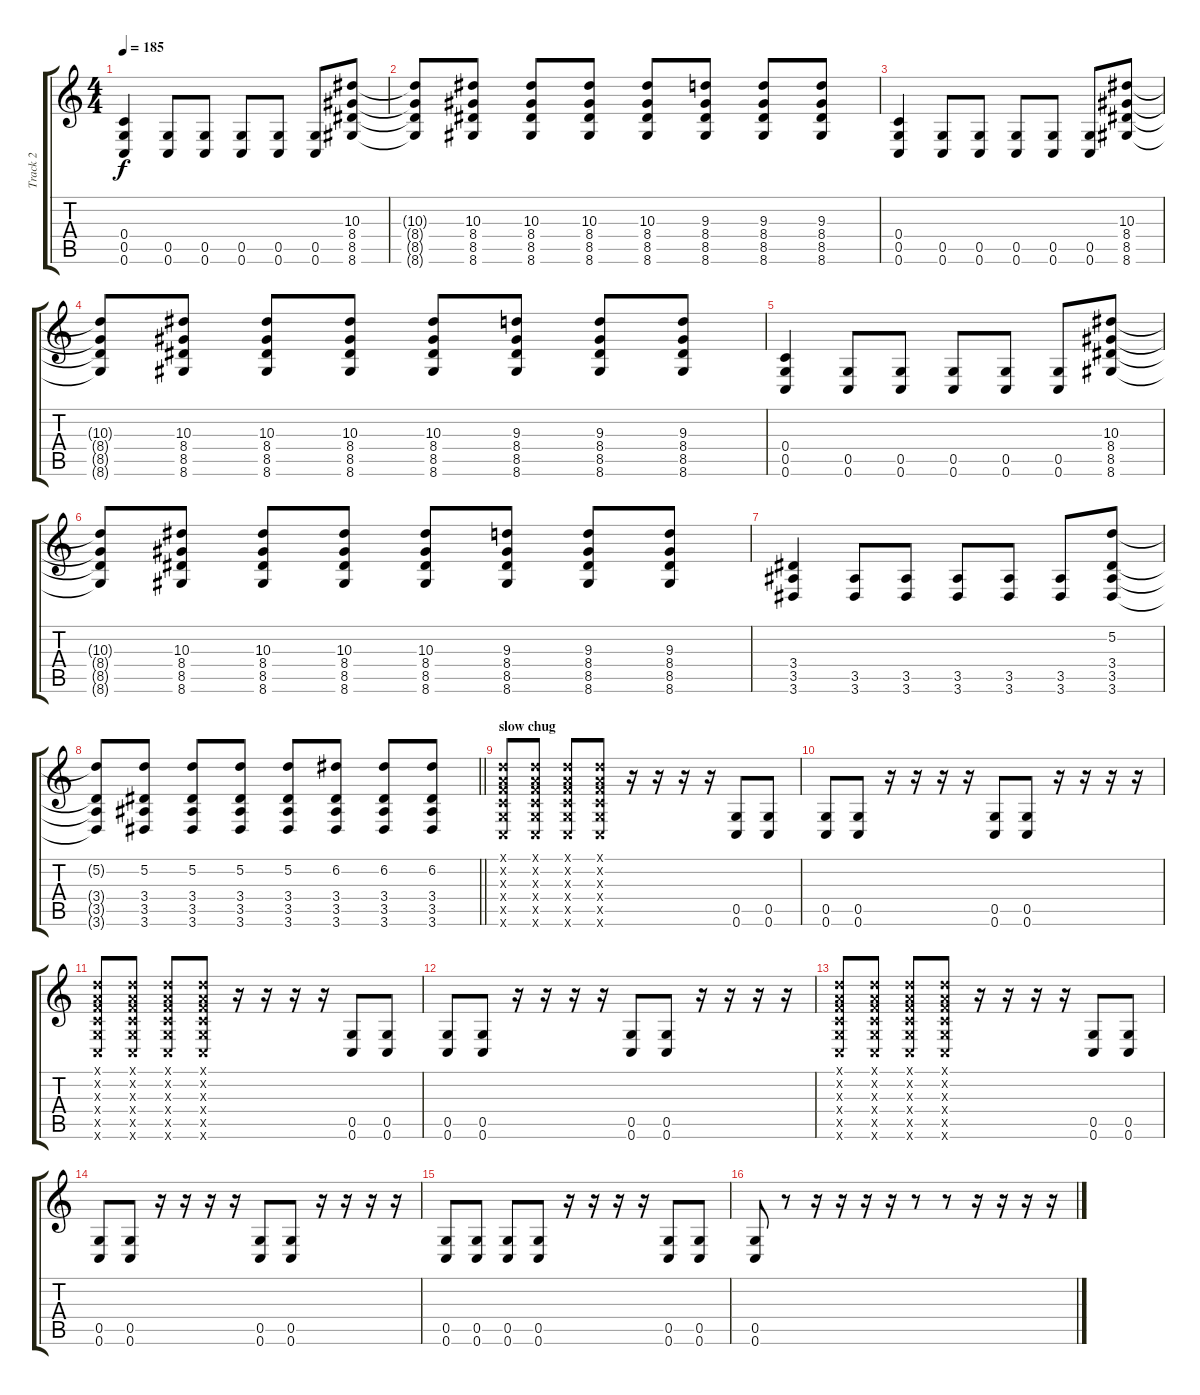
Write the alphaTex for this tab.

\track ("Track 2" "Track 2") {instrument distortionguitar}
\staff {score tabs}
\tuning (D4 A3 F3 C3 G2 C2) {hide}
\ts (4 4)
\tempo 185
\clef g2
\ks c
(0.4 0.5 0.6).4{dy f} (0.5 0.6).8 (0.5 0.6).8 (0.5 0.6).8 (0.5 0.6).8 (0.5 0.6).8 (10.3 8.4 8.5 8.6).8 |
(10.3{t} 8.4{t} 8.5{t} 8.6{t}).8 (10.3 8.4 8.5 8.6).8 (10.3 8.4 8.5 8.6).8 (10.3 8.4 8.5 8.6).8 (10.3 8.4 8.5 8.6).8 (9.3 8.4 8.5 8.6).8 (9.3 8.4 8.5 8.6).8 (9.3 8.4 8.5 8.6).8 |
(0.4 0.5 0.6).4 (0.5 0.6).8 (0.5 0.6).8 (0.5 0.6).8 (0.5 0.6).8 (0.5 0.6).8 (10.3 8.4 8.5 8.6).8 |
(10.3{t} 8.4{t} 8.5{t} 8.6{t}).8 (10.3 8.4 8.5 8.6).8 (10.3 8.4 8.5 8.6).8 (10.3 8.4 8.5 8.6).8 (10.3 8.4 8.5 8.6).8 (9.3 8.4 8.5 8.6).8 (9.3 8.4 8.5 8.6).8 (9.3 8.4 8.5 8.6).8 |
(0.4 0.5 0.6).4 (0.5 0.6).8 (0.5 0.6).8 (0.5 0.6).8 (0.5 0.6).8 (0.5 0.6).8 (10.3 8.4 8.5 8.6).8 |
(10.3{t} 8.4{t} 8.5{t} 8.6{t}).8 (10.3 8.4 8.5 8.6).8 (10.3 8.4 8.5 8.6).8 (10.3 8.4 8.5 8.6).8 (10.3 8.4 8.5 8.6).8 (9.3 8.4 8.5 8.6).8 (9.3 8.4 8.5 8.6).8 (9.3 8.4 8.5 8.6).8 |
(3.4 3.5 3.6).4 (3.5 3.6).8 (3.5 3.6).8 (3.5 3.6).8 (3.5 3.6).8 (3.5 3.6).8 (5.2 3.4 3.5 3.6).8 |
\barLineRight lightlight
(5.2{t} 3.4{t} 3.5{t} 3.6{t}).8 (5.2 3.4 3.5 3.6).8 (5.2 3.4 3.5 3.6).8 (5.2 3.4 3.5 3.6).8 (5.2 3.4 3.5 3.6).8 (6.2 3.4 3.5 3.6).8 (6.2 3.4 3.5 3.6).8 (6.2 3.4 3.5 3.6).8 |
\section ("" "slow chug")
(0.1{x} 0.2{x} 0.3{x} 0.4{x} 0.5{x} 0.6{x}).8 (0.1{x} 0.2{x} 0.3{x} 0.4{x} 0.5{x} 0.6{x}).8 (0.1{x} 0.2{x} 0.3{x} 0.4{x} 0.5{x} 0.6{x}).8 (0.1{x} 0.2{x} 0.3{x} 0.4{x} 0.5{x} 0.6{x}).8 r.16 r.16 r.16 r.16 (0.5 0.6).8 (0.5 0.6).8 |
(0.5 0.6).8 (0.5 0.6).8 r.16 r.16 r.16 r.16 (0.5 0.6).8 (0.5 0.6).8 r.16 r.16 r.16 r.16 |
(0.1{x} 0.2{x} 0.3{x} 0.4{x} 0.5{x} 0.6{x}).8 (0.1{x} 0.2{x} 0.3{x} 0.4{x} 0.5{x} 0.6{x}).8 (0.1{x} 0.2{x} 0.3{x} 0.4{x} 0.5{x} 0.6{x}).8 (0.1{x} 0.2{x} 0.3{x} 0.4{x} 0.5{x} 0.6{x}).8 r.16 r.16 r.16 r.16 (0.5 0.6).8 (0.5 0.6).8 |
(0.5 0.6).8 (0.5 0.6).8 r.16 r.16 r.16 r.16 (0.5 0.6).8 (0.5 0.6).8 r.16 r.16 r.16 r.16 |
(0.1{x} 0.2{x} 0.3{x} 0.4{x} 0.5{x} 0.6{x}).8 (0.1{x} 0.2{x} 0.3{x} 0.4{x} 0.5{x} 0.6{x}).8 (0.1{x} 0.2{x} 0.3{x} 0.4{x} 0.5{x} 0.6{x}).8 (0.1{x} 0.2{x} 0.3{x} 0.4{x} 0.5{x} 0.6{x}).8 r.16 r.16 r.16 r.16 (0.5 0.6).8 (0.5 0.6).8 |
(0.5 0.6).8 (0.5 0.6).8 r.16 r.16 r.16 r.16 (0.5 0.6).8 (0.5 0.6).8 r.16 r.16 r.16 r.16 |
(0.5 0.6).8 (0.5 0.6).8 (0.5 0.6).8 (0.5 0.6).8 r.16 r.16 r.16 r.16 (0.5 0.6).8 (0.5 0.6).8 |
(0.5 0.6).8 r.8 r.16 r.16 r.16 r.16 r.8 r.8 r.16 r.16 r.16 r.16
